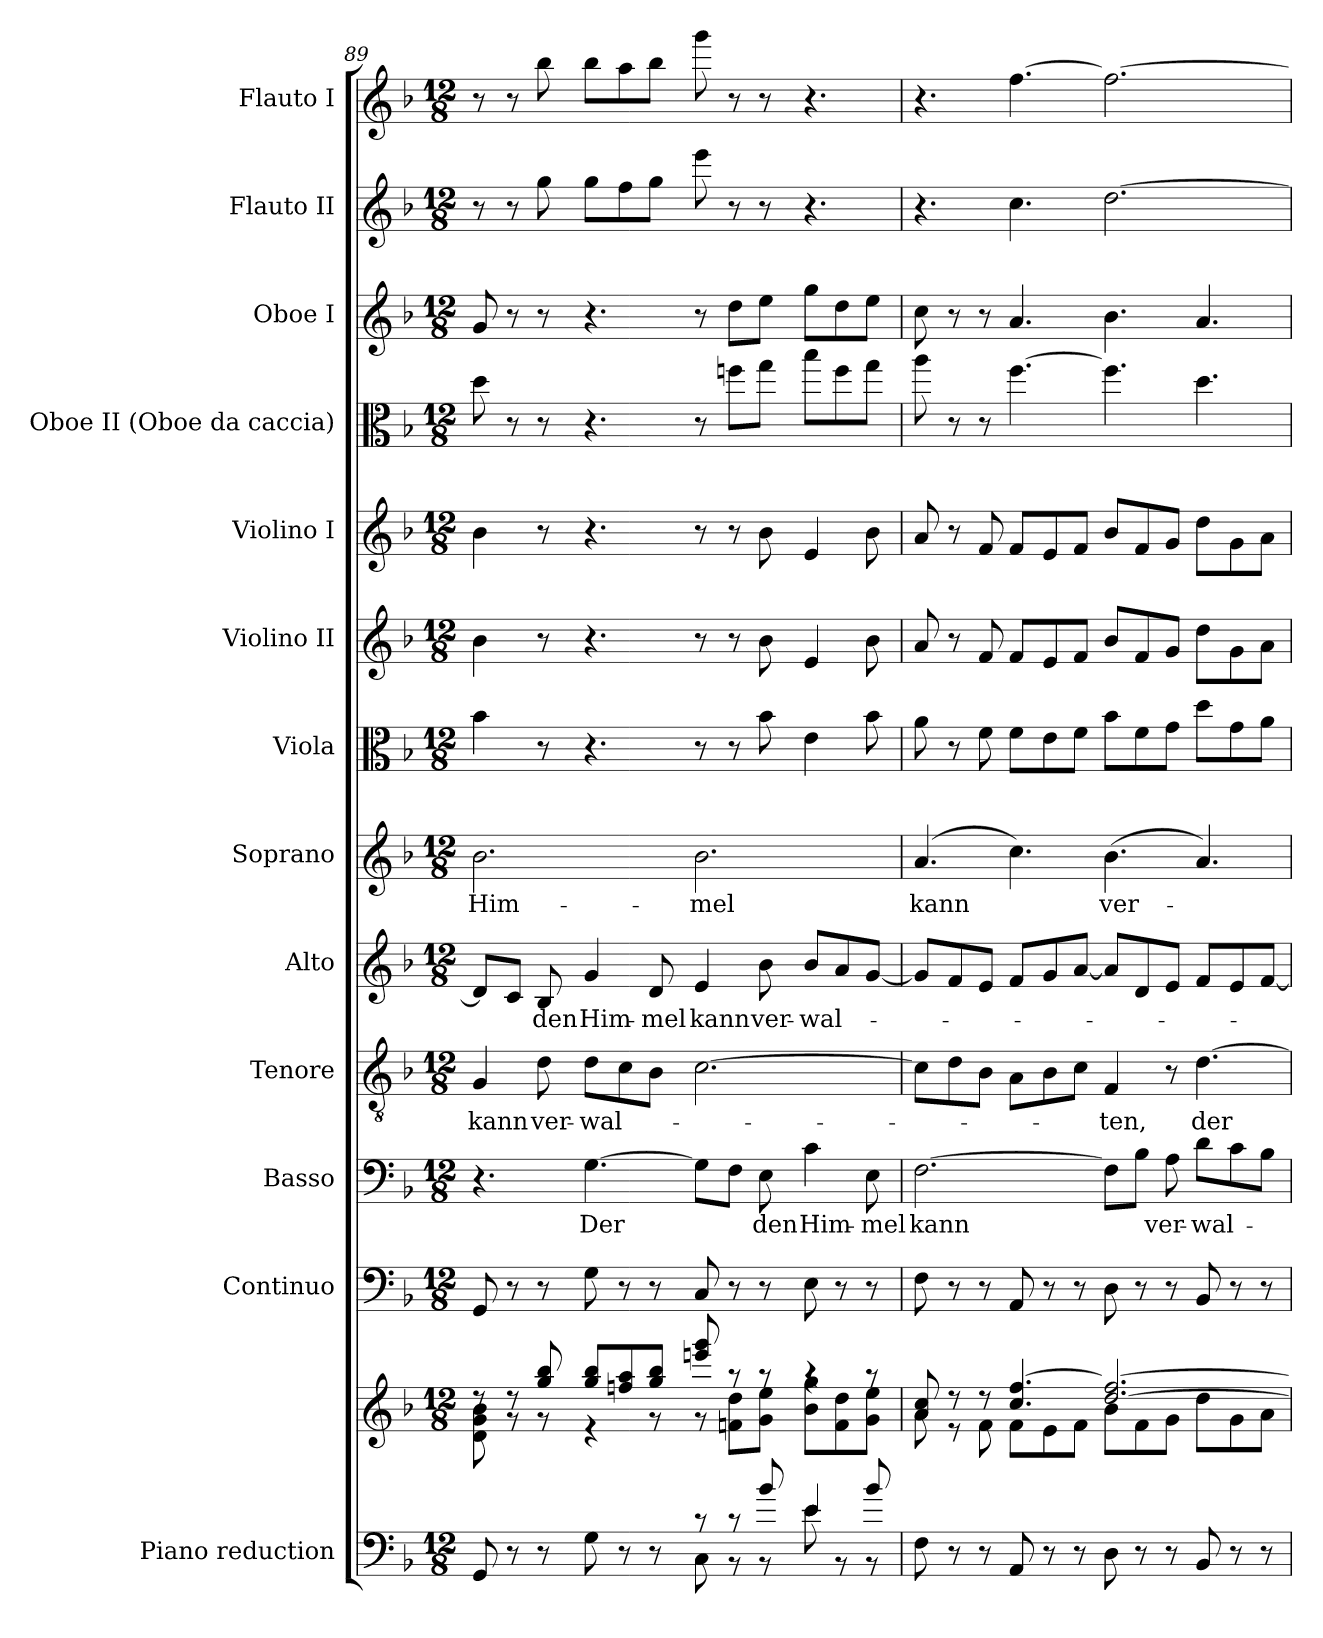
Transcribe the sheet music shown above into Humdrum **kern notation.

**kern	**kern	**kern	**kern	**text	**kern	**text	**kern	**text	**kern	**text	**kern	**kern	**kern	**kern	**kern	**kern	**kern
*part13	*part13	*part12	*part11	*part11	*part10	*part10	*part9	*part9	*part8	*part8	*part7	*part6	*part5	*part4	*part3	*part2	*part1
*staff14	*staff13	*staff12	*staff11	*staff11	*staff10	*staff10	*staff9	*staff9	*staff8	*staff8	*staff7	*staff6	*staff5	*staff4	*staff3	*staff2	*staff1
*I"Piano reduction	*	*I"Continuo	*I"Basso	*	*I"Tenore	*	*I"Alto	*	*I"Soprano	*	*I"Viola	*I"Violino II	*I"Violino I	*I"Oboe II (Oboe da caccia)	*I"Oboe I	*I"Flauto II	*I"Flauto I
*I'Pno	*	*	*	*	*	*	*	*	*	*	*I'Vla	*I'Vln	*I'Vln	*	*I'Ob	*I'Fl	*I'Fl
*clefF4	*clefG2	*clefF4	*clefF4	*	*clefGv2	*	*clefG2	*	*clefG2	*	*clefC3	*clefG2	*clefG2	*clefC3	*clefG2	*clefG2	*clefG2
*	*	*	*	*	*	*	*	*	*	*	*	*	*	*ITrd12c21	*	*	*
*k[b-]	*k[b-]	*k[b-]	*k[b-]	*	*k[b-]	*	*k[b-]	*	*k[b-]	*	*k[b-]	*k[b-]	*k[b-]	*k[b-]	*k[b-]	*k[b-]	*k[b-]
*M12/8	*M12/8	*M12/8	*M12/8	*	*M12/8	*	*M12/8	*	*M12/8	*	*M12/8	*M12/8	*M12/8	*M12/8	*M12/8	*M12/8	*M12/8
=89	=89	=89	=89	=89	=89	=89	=89	=89	=89	=89	=89	=89	=89	=89	=89	=89	=89
*^	*^	*	*	*	*	*	*	*	*	*	*	*	*	*	*	*	*
!	!	!	!	!	!	!	!	!LO:LY:b	!	!	!	!LO:LY:b	!	!	!	!	!	!	!
8GG/	8ryy	8rdd	8d\ 8g\ 8b-\	8GG/	4.r	.	4G/	kann	8d/L]	.	2.b-\	Him-	4b-\	4b-\	4b-\	8d\	8g/	8r	8r
8r	8ryy	8rdd	8r	8r	.	.	.	.	8c/J	.	.	.	.	.	.	8r	8r	8r	8r
!	!	!	!	!	!	!	!	!LO:LY:b	!	!LO:LY:b	!	!	!	!	!	!	!	!	!
8r	8ryy	8gg/ 8bb-/	8r	8r	.	.	8d\	ver-	8B-/	den	.	.	8r	8r	8r	8r	8r	8gg\	8bb-\
!	!	!	!	!	!	!LO:LY:b	!	!LO:LY:b	!	!LO:LY:b	!	!	!	!	!	!	!	!	!
8ryy	8G\	8gg/ 8bb-/L	4r	8G\	[4.G\	Der	8d\L	-wal-	4g/	Him-	.	.	4.r	4.r	4.r	4.r	4.r	8gg\L	8bb-\L
8r	8ryy	8ffn/ 8aa/	.	8r	.	.	8c\	.	.	.	.	.	.	.	.	.	.	8ff\	8aa\
!	!	!	!	!	!	!	!	!	!	!LO:LY:b	!	!	!	!	!	!	!	!	!
8r	8ryy	8gg/ 8bb-/J	8r	8r	.	.	8B-\J	.	8d/	-mel	.	.	.	.	.	.	.	8gg\J	8bb-\J
!	!	!	!	!	!	!	!	!	!	!LO:LY:b	!	!LO:LY:b	!	!	!	!	!	!	!
8r	8C\	8eeen/ 8ggg/	8r	8C/	8G\L]	.	[2.c\	.	4e/	kann	2.b-\	-mel	8r	8r	8r	8r	8r	8eee\	8ggg\
8r	8r	8raa	8fn\ 8dd\L	8r	8F\J	.	.	.	.	.	.	.	8r	8r	8r	8fn\L	8dd\L	8r	8r
!	!	!	!	!	!	!LO:LY:b	!	!	!	!LO:LY:b	!	!	!	!	!	!	!	!	!
8b-/	8r	8raa	8g\ 8ee\J	8r	8E\	den	.	.	8b-\	ver-	.	.	8b-\	8b-\	8b-\	8g\J	8ee\J	8r	8r
!	!	!	!	!	!	!LO:LY:b	!	!	!	!LO:LY:b	!	!	!	!	!	!	!	!	!
4e/	8e\	4raa	8b-\ 8gg\L	8E\	4c\	Him-	.	.	8b-/L	-wal-	.	.	4e\	4e/	4e/	8b-\L	8gg\L	4.r	4.r
.	8r	.	8f\ 8dd\	8r	.	.	.	.	8a/	.	.	.	.	.	.	8f\	8dd\	.	.
!	!	!	!	!	!	!LO:LY:b	!	!	!	!	!	!	!	!	!	!	!	!	!
8b-/	8r	8raa	8g\ 8ee\J	8r	8E\	-mel	.	.	[8g/J	.	.	.	8b-\	8b-\	8b-\	8g\J	8ee\J	.	.
=90	=90	=90	=90	=90	=90	=90	=90	=90	=90	=90	=90	=90	=90	=90	=90	=90	=90	=90	=90
!	!	!	!	!	!	!LO:LY:b	!	!	!	!	!	!LO:LY:b	!	!	!	!	!	!	!
*v	*v	*	*	*	*	*	*	*	*	*	*	*	*	*	*	*	*	*	*
8F\	8a/ 8cc/	8a\	8F\	[2.F\	kann	8c\L]	.	8g/L]	.	(>4.a/	kann	8a\	8a/	8a/	8a\	8cc\	4.r	4.r
8r	8r	8r	8r	.	.	8d\	.	8f/	.	.	.	8r	8r	8r	8r	8r	.	.
8r	8r	8f\	8r	.	.	8B-\J	.	8e/J	.	.	.	8f\	8f/	8f/	8r	8r	.	.
8AA/	4.cc/ [4.ff/	8f\L	8AA/	.	.	8A\L	.	8f/L	.	4.cc\)	.	8f\L	8f/L	8f/L	[4.f\	4.a/	4.cc\	[4.ff\
8r	.	8e\	8r	.	.	8B-\	.	8g/	.	.	.	8e\	8e/	8e/	.	.	.	.
8r	.	8f\J	8r	.	.	8c\J	.	[8a/J	.	.	.	8f\J	8f/J	8f/J	.	.	.	.
!	!	!	!	!	!	!	!LO:LY:b	!	!	!	!LO:LY:b	!	!	!	!	!	!	!
8D\	[2.dd/ 2.ff/_	8b-\L	8D\	8F\L]	.	4F/	-ten,	8a/L]	.	(>4.b-\	ver-	8b-\L	8b-/L	8b-/L	4.f\]	4.b-\	[2.dd\	2.ff\_
8r	.	8f\	8r	8B-\J	.	.	.	8d/	.	.	.	8f\	8f/	8f/	.	.	.	.
!	!	!	!	!	!LO:LY:b	!	!	!	!	!	!	!	!	!	!	!	!	!
8r	.	8g\J	8r	8A\	ver-	8r	.	8e/J	.	.	.	8g\J	8g/J	8g/J	.	.	.	.
!	!	!	!	!	!LO:LY:b	!	!LO:LY:b	!	!	!	!	!	!	!	!	!	!	!
8BB-/	.	8dd\L	8BB-/	8d\L	-wal-	[4.d\	der	8f/L	.	4.a/)	.	8dd\L	8dd\L	8dd\L	4.d\	4.a/	.	.
8r	.	8g\	8r	8c\	.	.	.	8e/	.	.	.	8g\	8g\	8g\	.	.	.	.
8r	.	8a\J	8r	8B-\J	.	.	.	[8f/J	.	.	.	8a\J	8a\J	8a\J	.	.	.	.
*	*v	*v	*	*	*	*	*	*	*	*	*	*	*	*	*	*	*	*
=	=	=	=	=	=	=	=	=	=	=	=	=	=	=	=	=	=
*-	*-	*-	*-	*-	*-	*-	*-	*-	*-	*-	*-	*-	*-	*-	*-	*-	*-
